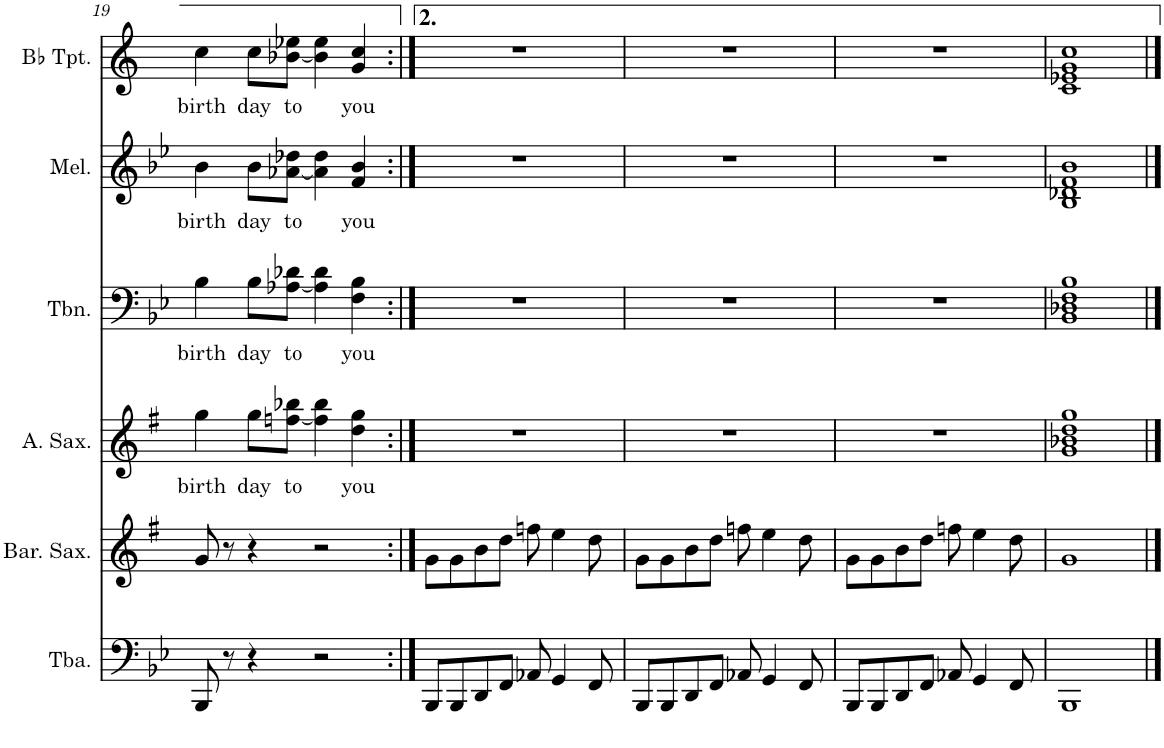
**kern	**kern	**kern	**text	**kern	**text	**kern	**text	**kern	**text
*part6	*part5	*part4	*part4	*part3	*part3	*part2	*part2	*part1	*part1
*staff6	*staff5	*staff4	*staff4	*staff3	*staff3	*staff2	*staff2	*staff1	*staff1
*I"Tuba	*I"Baritone Saxophone	*I"Alto Saxophone	*	*I"Trombone	*	*I"Melodica	*	*I"Bb Trumpet	*
*I'Tba.	*I'Bar. Sax.	*I'A. Sax.	*	*I'Tbn.	*	*I'Mel.	*	*I'Bb Tpt.	*
!!LO:PB:g=z
*clefF4	*clefG2	*clefG2	*	*clefF4	*	*clefG2	*	*clefG2	*
*	*Trd12c21	*Trd5c9	*	*	*	*	*	*Trd1c2	*
*k[b-e-]	*k[f#]	*k[f#]	*	*k[b-e-]	*	*k[b-e-]	*	*k[]	*
*M4/4	*M4/4	*M4/4	*	*M4/4	*	*M4/4	*	*M4/4	*
=19	=19	=19	=19	=19	=19	=19	=19	=19	=19
!	!	!	!LO:LY:b	!	!LO:LY:b	!	!LO:LY:b	!	!LO:LY:b
8BBB-/	8g/	4gg\	birth	4B-\	birth	4b-\	birth	4cc\	birth
8r	8r	.	.	.	.	.	.	.	.
!	!	!	!LO:LY:b	!	!LO:LY:b	!	!LO:LY:b	!	!LO:LY:b
4r	4r	8gg\L	day	8B-\L	day	8b-\L	day	8cc\L	day
!	!	!	!LO:LY:b	!	!LO:LY:b	!	!LO:LY:b	!	!LO:LY:b
.	.	[8ffn\ 8bb-X\J	to	[8A-X\ 8d-X\J	to	[8a-X\ 8dd-X\J	to	[8b-X\ 8ee-X\J	to
2r	2r	4ff\] 4bb-\	.	4A-\] 4d-\	.	4a-\] 4dd-\	.	4b-\] 4ee-\	.
!	!	!	!LO:LY:b	!	!LO:LY:b	!	!LO:LY:b	!	!LO:LY:b
.	.	4dd\ 4gg\	you	4F\ 4B-\	you	4f/ 4b-/	you	4g/ 4cc/	you
=20:|!	=20:|!	=20:|!	=20:|!	=20:|!	=20:|!	=20:|!	=20:|!	=20:|!	=20:|!
8BBB-/L	8g\L	1r	.	1r	.	1r	.	1r	.
8BBB-/	8g\	.	.	.	.	.	.	.	.
8DD/	8b\	.	.	.	.	.	.	.	.
8FF/J	8dd\J	.	.	.	.	.	.	.	.
8AA-X/	8ffn\	.	.	.	.	.	.	.	.
4GG/	4ee\	.	.	.	.	.	.	.	.
8FF/	8dd\	.	.	.	.	.	.	.	.
=21	=21	=21	=21	=21	=21	=21	=21	=21	=21
8BBB-/L	8g\L	1r	.	1r	.	1r	.	1r	.
8BBB-/	8g\	.	.	.	.	.	.	.	.
8DD/	8b\	.	.	.	.	.	.	.	.
8FF/J	8dd\J	.	.	.	.	.	.	.	.
8AA-X/	8ffn\	.	.	.	.	.	.	.	.
4GG/	4ee\	.	.	.	.	.	.	.	.
8FF/	8dd\	.	.	.	.	.	.	.	.
=22	=22	=22	=22	=22	=22	=22	=22	=22	=22
8BBB-/L	8g\L	1r	.	1r	.	1r	.	1r	.
8BBB-/	8g\	.	.	.	.	.	.	.	.
8DD/	8b\	.	.	.	.	.	.	.	.
8FF/J	8dd\J	.	.	.	.	.	.	.	.
8AA-X/	8ffn\	.	.	.	.	.	.	.	.
4GG/	4ee\	.	.	.	.	.	.	.	.
8FF/	8dd\	.	.	.	.	.	.	.	.
=23	=23	=23	=23	=23	=23	=23	=23	=23	=23
1BBB-	1g	1g 1b-X 1dd 1gg	.	1BB- 1D-X 1F 1B-	.	1B- 1d-X 1f 1b-	.	1c 1e-X 1g 1cc	.
==	==	==	==	==	==	==	==	==	==
*-	*-	*-	*-	*-	*-	*-	*-	*-	*-
